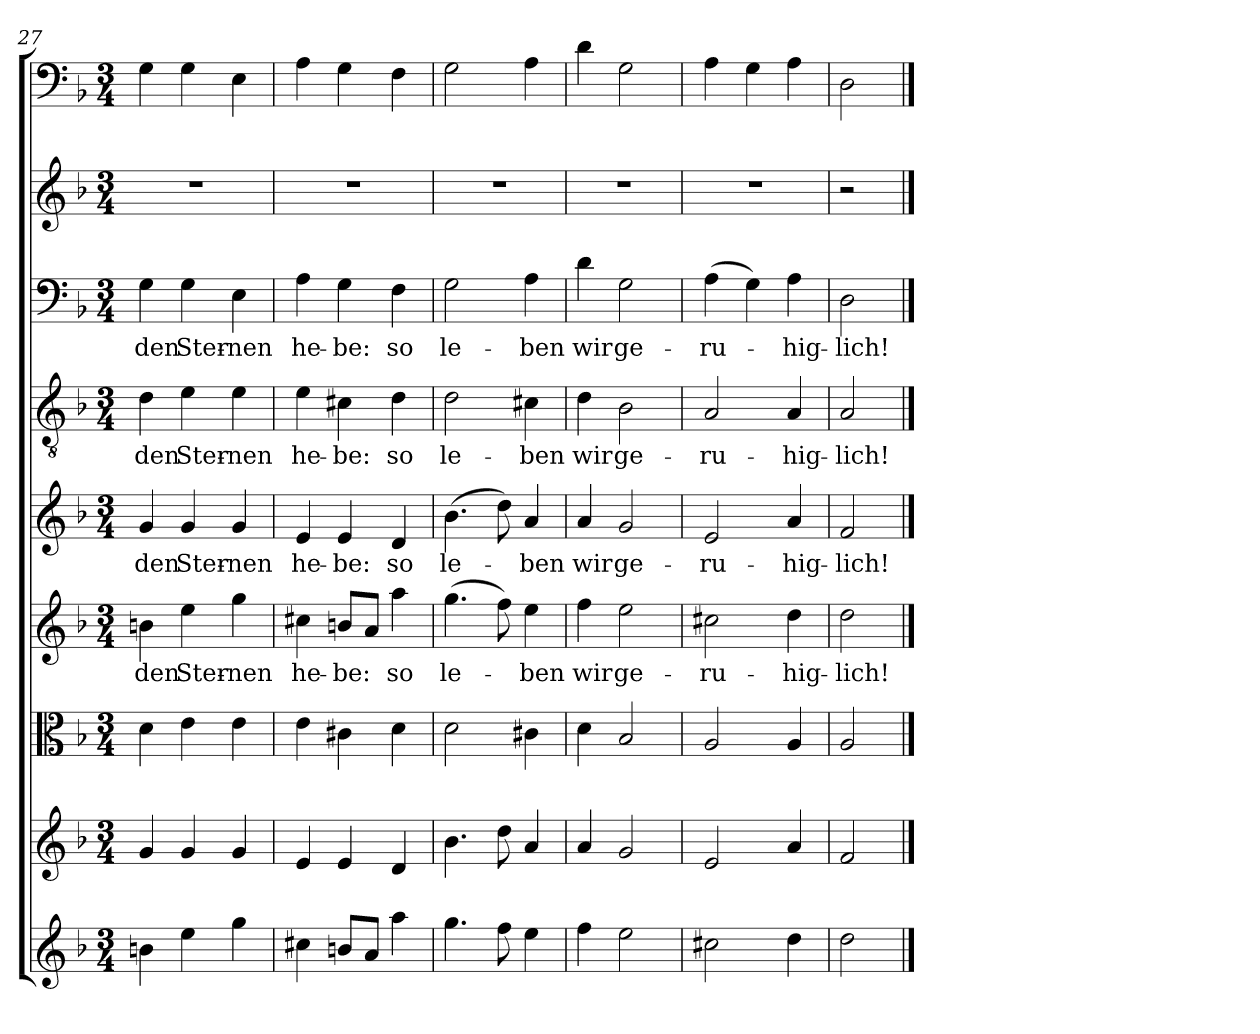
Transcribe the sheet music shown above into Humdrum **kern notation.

**kern	**kern	**kern	**kern	**text	**kern	**text	**kern	**text	**kern	**text	**kern	**kern
*part9	*part8	*part7	*part6	*part6	*part5	*part5	*part4	*part4	*part3	*part3	*part2	*part1
*staff9	*staff8	*staff7	*staff6	*staff6	*staff5	*staff5	*staff4	*staff4	*staff3	*staff3	*staff2	*staff1
*clefG2	*clefG2	*clefC3	*clefG2	*	*clefG2	*	*clefGv2	*	*clefF4	*	*clefG2	*clefF4
*k[b-]	*k[b-]	*k[b-]	*k[b-]	*	*k[b-]	*	*k[b-]	*	*k[b-]	*	*k[b-]	*k[b-]
*F:	*F:	*F:	*F:	*	*F:	*	*F:	*	*F:	*	*F:	*F:
*M3/4	*M3/4	*M3/4	*M3/4	*	*M3/4	*	*M3/4	*	*M3/4	*	*M3/4	*M3/4
=27	=27	=27	=27	=27	=27	=27	=27	=27	=27	=27	=27	=27
4bn\	4g/	4d\	4bn\	den	4g/	den	4d\	den	4G\	den	2.r	4G\
4ee\	4g/	4e\	4ee\	Ster-	4g/	Ster-	4e\	Ster-	4G\	Ster-	.	4G\
4gg\	4g/	4e\	4gg\	-nen	4g/	-nen	4e\	-nen	4E\	-nen	.	4E\
=28	=28	=28	=28	=28	=28	=28	=28	=28	=28	=28	=28	=28
4cc#X\	4e/	4e\	4cc#X\	he-	4e/	he-	4e\	he-	4A\	he-	2.r	4A\
8bn/L	4e/	4c#X\	8bn/L	-be:	4e/	-be:	4c#X\	-be:	4G\	-be:	.	4G\
8a/J	.	.	8a/J	.	.	.	.	.	.	.	.	.
4aa\	4d/	4d\	4aa\	so	4d/	so	4d\	so	4F\	so	.	4F\
=29	=29	=29	=29	=29	=29	=29	=29	=29	=29	=29	=29	=29
4.gg\	4.b-\	2d\	(4.gg\	le-	(4.b-\	le-	2d\	le-	2G\	le-	2.r	2G\
8ff\	8dd\	.	8ff\)	.	8dd\)	.	.	.	.	.	.	.
4ee\	4a/	4c#X\	4ee\	-ben	4a/	-ben	4c#X\	-ben	4A\	-ben	.	4A\
=30	=30	=30	=30	=30	=30	=30	=30	=30	=30	=30	=30	=30
4ff\	4a/	4d\	4ff\	wir	4a/	wir	4d\	wir	4d\	wir	2.r	4d\
2ee\	2g/	2B-/	2ee\	ge-	2g/	ge-	2B-\	ge-	2G\	ge-	.	2G\
=31	=31	=31	=31	=31	=31	=31	=31	=31	=31	=31	=31	=31
2cc#X\	2e/	2A/	2cc#X\	-ru-	2e/	-ru-	2A/	-ru-	(4A\	-ru-	2.r	4A\
.	.	.	.	.	.	.	.	.	4G\)	.	.	4G\
4dd\	4a/	4A/	4dd\	-hig-	4a/	-hig-	4A/	-hig-	4A\	-hig-	.	4A\
=32	=32	=32	=32	=32	=32	=32	=32	=32	=32	=32	=32	=32
2dd\	2f/	2A/	2dd\	-lich!	2f/	-lich!	2A/	-lich!	2D\	-lich!	2r	2D\
==	==	==	==	==	==	==	==	==	==	==	==	==
*-	*-	*-	*-	*-	*-	*-	*-	*-	*-	*-	*-	*-
